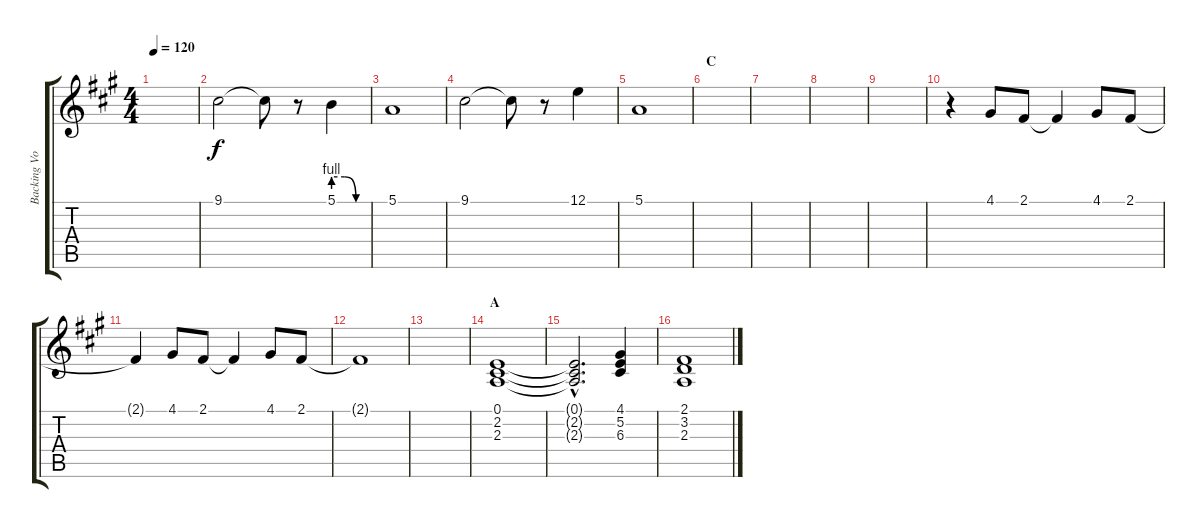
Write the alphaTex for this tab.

\track ("Backing Vocals - John F" "Backing Vo") {instrument pad7halo}
\staff {score tabs}
\tuning (E4 B3 G3 D3 A2 E2) {hide}
\ts (4 4)
\tempo 120
\clef g2
\ks f#minor
|
9.1.2{instrument pad7halo} 9.1{t}.8 r.8 5.1{be (custom 0 4 20 4 40 0 60 0)}.4 |
5.1.1 |
9.1.2 9.1{t}.8 r.8 12.1.4 |
5.1.1 |
\section ("" "C")
|
|
|
|
r.4 4.1.8 2.1.8 2.1{t}.4 4.1.8 2.1.8 |
2.1{t}.4 4.1.8 2.1.8 2.1{t}.4 4.1.8 2.1.8 |
2.1{t}.1 |
|
\section ("" "A")
(0.1 2.2 2.3).1 |
(0.1{hac t} 2.2{hac t} 2.3{hac t}).2{d} (4.1 5.2 6.3).4 |
(2.1 3.2 2.3).1
